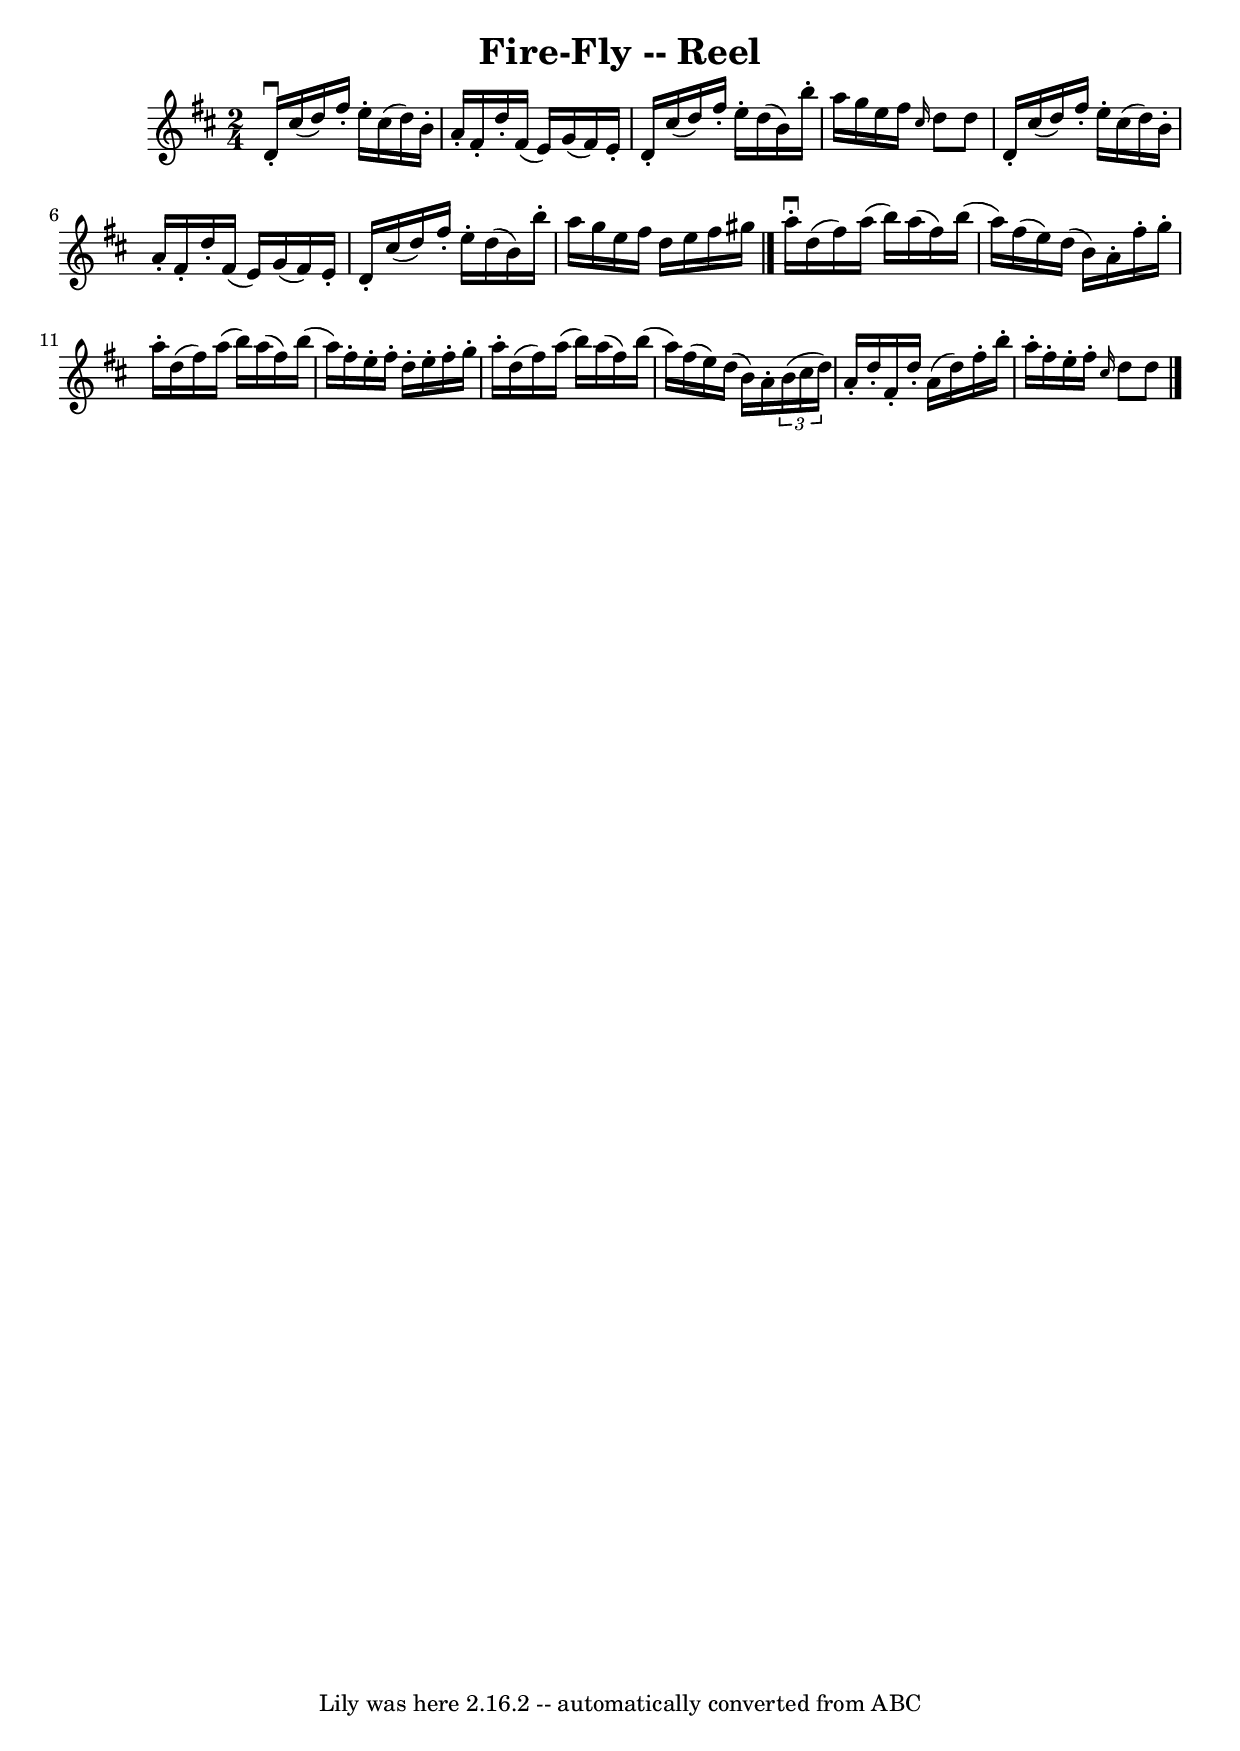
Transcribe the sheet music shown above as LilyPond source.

\version "2.7.40"
\include "Mammoth.ily"
\header {
	%% book = "Ryan's Mammoth Collection"
	crossRefNumber = "1"
	footnotes = ""
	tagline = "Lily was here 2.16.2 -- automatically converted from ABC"
	title = "Fire-Fly -- Reel"
}
voicedefault =  {
\set Score.defaultBarType = "empty"

\time 2/4 \key d \major d'16^\downbow-. cis''16 (d''16) fis''16 -. 
 e''16 -. cis''16 (d''16) b'16 -.   |
 a'16 -. fis'16 -.   
d''16 -. fis'16 (e'16) g'16 (fis'16) e'16 -.   |
     
d'16 -. cis''16 (d''16) fis''16 -. e''16 -. d''16 (b'16)   
b''16 -.   |
 a''16 g''16 e''16 fis''16    \grace { cis''16 
 } d''8 d''8    |
 d'16 -. cis''16 (d''16) fis''16 -.  
 e''16 -. cis''16 (d''16) b'16 -.   |
 a'16 -. fis'16 -.   
d''16 -. fis'16 (e'16) g'16 (fis'16) e'16 -.   |
     
d'16 -. cis''16 (d''16) fis''16 -. e''16 -. d''16 (b'16)   
b''16 -.   |
 a''16 g''16 e''16 fis''16 d''16 e''16    
fis''16 gis''16    \bar "|." a''16^\downbow-. d''16 (fis''16)   
a''16 (b''16) a''16 (fis''16) b''16 (|
 a''16)   
fis''16 (e''16) d''16 (b'16) a'16 -. fis''16 -. g''16 -.   
|
 a''16 -. d''16 (fis''16) a''16 (b''16) a''16 (
fis''16) b''16 (|
 a''16) fis''16 -. e''16 -. fis''16 
-. d''16 -. e''16 -. fis''16 -. g''16 -.   |
 a''16 -.   
d''16 (fis''16) a''16 (b''16) a''16 (fis''16) b''16 (
|
 a''16) fis''16 (e''16) d''16 (b'16) a'16 -.   
\times 2/3 { b'16 (cis''16 d''16) }   |
 a'16 -. d''16 
-. fis'16 -. d''16 -. a'16 (d''16) fis''16 -. b''16 -.   
|
 a''16 -. fis''16 -. e''16 -. fis''16 -.   \grace { cis''16  
} d''8 d''8    \bar "|."   
}

\score{
    <<

	\context Staff="default"
	{
	    \voicedefault 
	}

    >>
	\layout {
	}
	\midi {}
}
